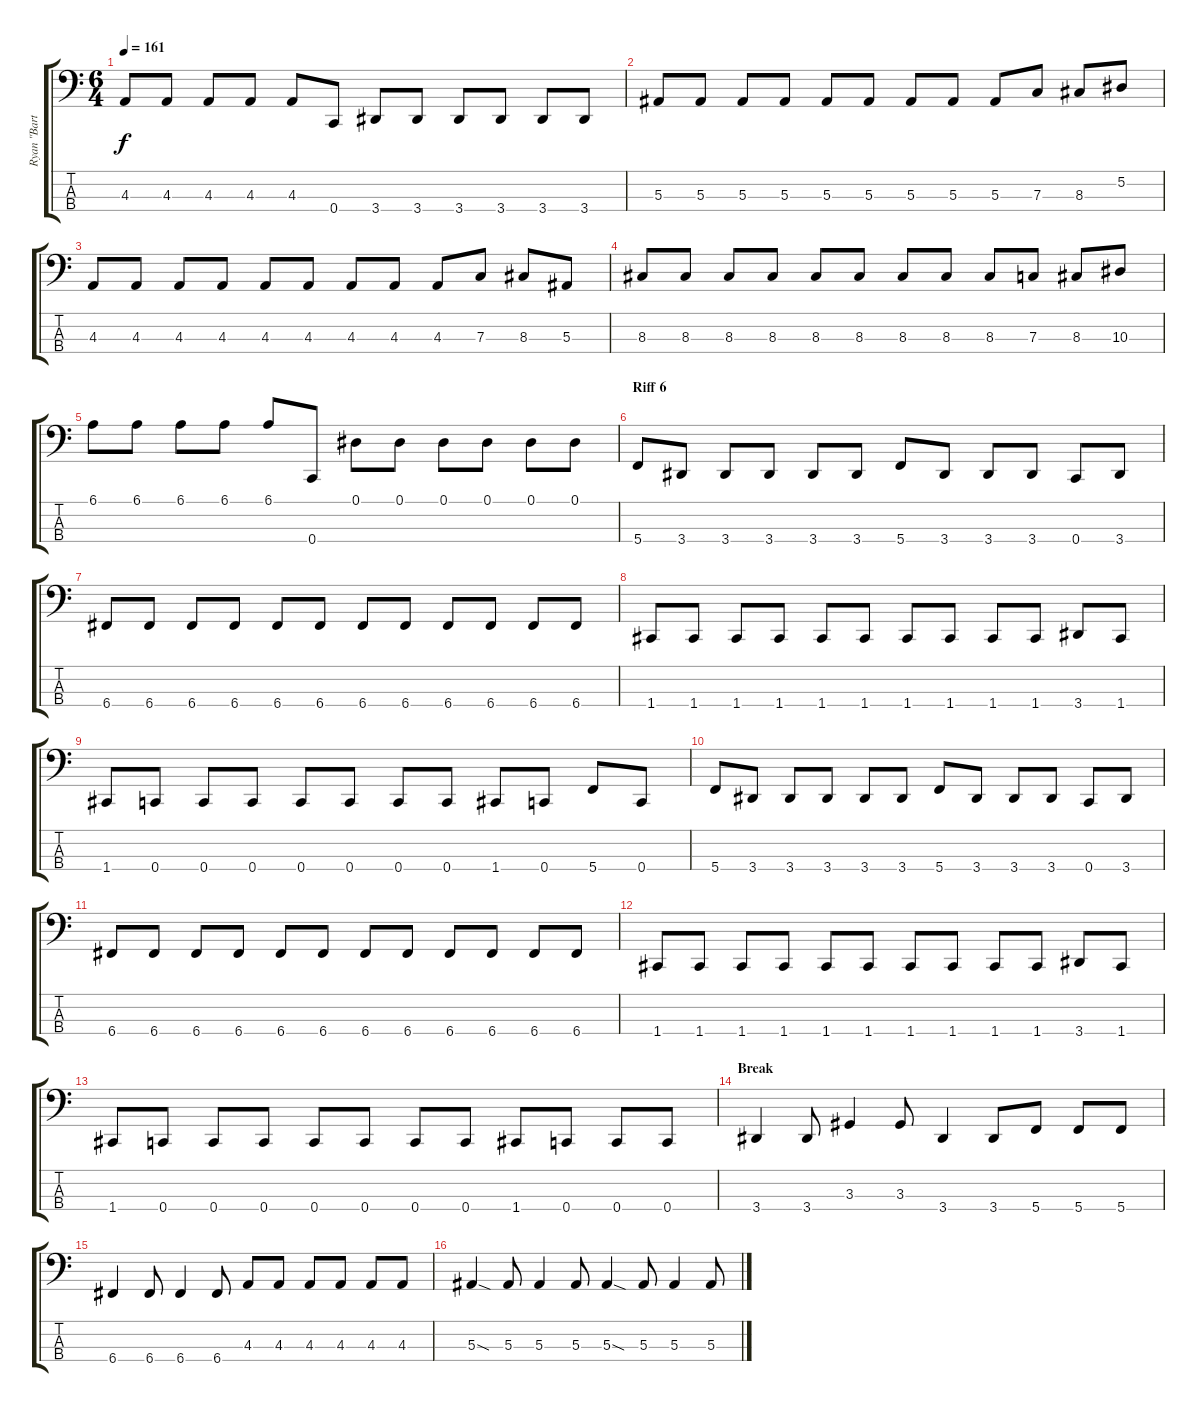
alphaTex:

\track ("Ryan \"Bart\" Willams (Bass)" "Ryan \"Bart") {instrument electricbassfinger}
\staff {score tabs}
\tuning (Eb2 Bb1 F1 C1) {hide}
\ts (6 4)
\tempo 161
\clef f4
\ks c
4.3.8{dy f} 4.3.8 4.3.8 4.3.8 4.3.8 0.4.8 3.4.8 3.4.8 3.4.8 3.4.8 3.4.8 3.4.8 |
5.3.8 5.3.8 5.3.8 5.3.8 5.3.8 5.3.8 5.3.8 5.3.8 5.3.8 7.3.8 8.3.8 5.2.8 |
4.3.8 4.3.8 4.3.8 4.3.8 4.3.8 4.3.8 4.3.8 4.3.8 4.3.8 7.3.8 8.3.8 5.3.8 |
8.3.8 8.3.8 8.3.8 8.3.8 8.3.8 8.3.8 8.3.8 8.3.8 8.3.8 7.3.8 8.3.8 10.3.8 |
6.1.8 6.1.8 6.1.8 6.1.8 6.1.8 0.4.8 0.1.8 0.1.8 0.1.8 0.1.8 0.1.8 0.1.8 |
\section ("" "Riff 6")
5.4.8 3.4.8 3.4.8 3.4.8 3.4.8 3.4.8 5.4.8 3.4.8 3.4.8 3.4.8 0.4.8 3.4.8 |
6.4.8 6.4.8 6.4.8 6.4.8 6.4.8 6.4.8 6.4.8 6.4.8 6.4.8 6.4.8 6.4.8 6.4.8 |
1.4.8 1.4.8 1.4.8 1.4.8 1.4.8 1.4.8 1.4.8 1.4.8 1.4.8 1.4.8 3.4.8 1.4.8 |
1.4.8 0.4.8 0.4.8 0.4.8 0.4.8 0.4.8 0.4.8 0.4.8 1.4.8 0.4.8 5.4.8 0.4.8 |
5.4.8 3.4.8 3.4.8 3.4.8 3.4.8 3.4.8 5.4.8 3.4.8 3.4.8 3.4.8 0.4.8 3.4.8 |
6.4.8 6.4.8 6.4.8 6.4.8 6.4.8 6.4.8 6.4.8 6.4.8 6.4.8 6.4.8 6.4.8 6.4.8 |
1.4.8 1.4.8 1.4.8 1.4.8 1.4.8 1.4.8 1.4.8 1.4.8 1.4.8 1.4.8 3.4.8 1.4.8 |
1.4.8 0.4.8 0.4.8 0.4.8 0.4.8 0.4.8 0.4.8 0.4.8 1.4.8 0.4.8 0.4.8 0.4.8 |
\section ("" "Break")
3.4.4 3.4.8 3.3.4 3.3.8 3.4.4 3.4.8 5.4.8 5.4.8 5.4.8 |
6.4.4 6.4.8 6.4.4 6.4.8 4.3.8 4.3.8 4.3.8 4.3.8 4.3.8 4.3.8 |
5.3{sod}.4 5.3.8 5.3.4 5.3.8 5.3{sod}.4 5.3.8 5.3.4 5.3.8
